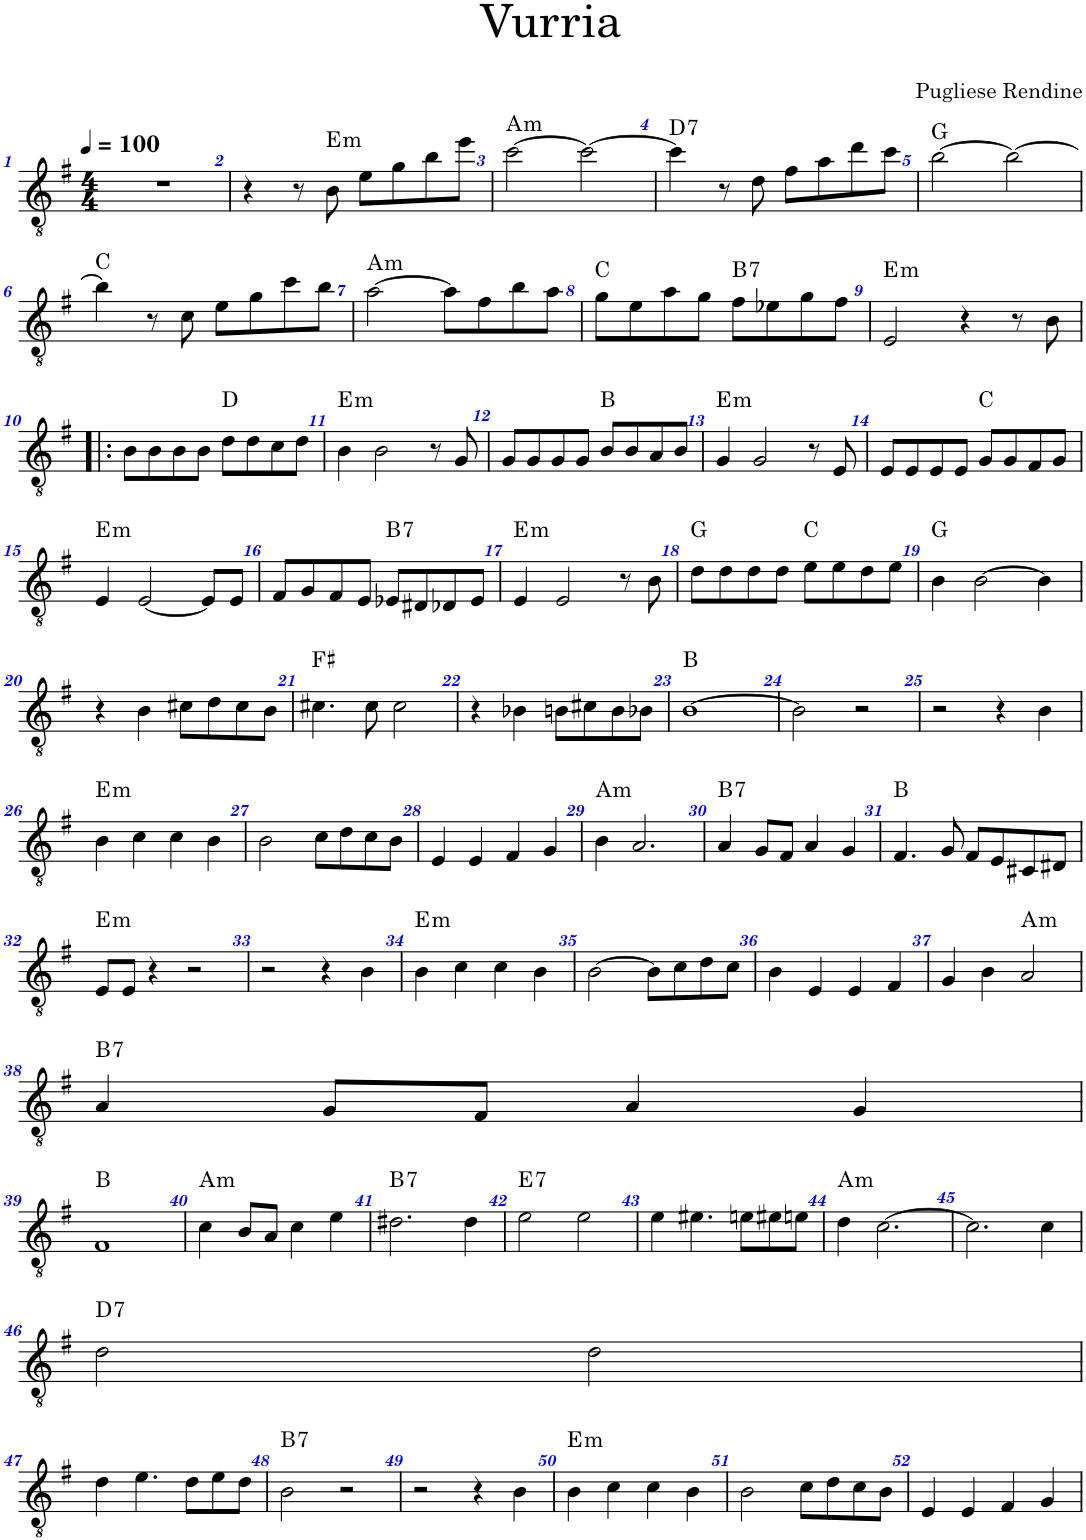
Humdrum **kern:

**kern	**harte
*part1	*part1
*staff1	*
*I"Chitarra elettrica	*
*clefGv2	*
*k[f#]	*
*M4/4	*
*MM100	*
=1	=1
1r	.
=2	=2
4r	.
8r	.
!	!LO:H:kt=m
8B\	E:min
8e\L	.
8g\	.
8b\	.
8ee\J	.
=3	=3
!	!LO:H:kt=m
[2cc\	A:min
2cc\_	.
=4	=4
!	!LO:H:kt=7
4cc\]	D:7
8r	.
8d\	.
8f#\L	.
8a\	.
8dd\	.
8cc\J	.
=5	=5
[2b\	G:maj
2b\_	.
!!LO:LB:g=z
=6	=6
4b\]	C:maj
8r	.
8c\	.
8e\L	.
8g\	.
8cc\	.
8b\J	.
=7	=7
!	!LO:H:kt=m
[2a\	A:min
8a\L]	.
8f#\	.
8b\	.
8a\J	.
=8	=8
8g\L	C:maj
8e\	.
8a\	.
8g\J	.
!	!LO:H:kt=7
8f#\L	B:7
8e-X\	.
8g\	.
8f#\J	.
=9	=9
!	!LO:H:kt=m
2E/	E:min
4r	.
8r	.
8B\	.
!!LO:LB:g=z
=10!|:	=10!|:
8B\L	.
8B\	.
8B\	.
8B\J	.
8d\L	D:maj
8d\	.
8c\	.
8d\J	.
=11	=11
!	!LO:H:kt=m
4B\	E:min
2B\	.
8r	.
8G/	.
=12	=12
8G/L	.
8G/	.
8G/	.
8G/J	.
8B/L	B:maj
8B/	.
8A/	.
8B/J	.
=13	=13
!	!LO:H:kt=m
4G/	E:min
2G/	.
8r	.
8E/	.
=14	=14
8E/L	.
8E/	.
8E/	.
8E/J	.
8G/L	C:maj
8G/	.
8F#/	.
8G/J	.
!!LO:LB:g=z
=15	=15
!	!LO:H:kt=m
4E/	E:min
[2E/	.
8E/L]	.
8E/J	.
=16	=16
8F#/L	.
8G/	.
8F#/	.
8E/J	.
!	!LO:H:kt=7
8E-X/L	B:7
8D#X/	.
8D-X/	.
8E-/J	.
=17	=17
!	!LO:H:kt=m
4E/	E:min
2E/	.
8r	.
8B\	.
=18	=18
8d\L	G:maj
8d\	.
8d\	.
8d\J	.
8e\L	C:maj
8e\	.
8d\	.
8e\J	.
=19	=19
4B\	G:maj
[2B\	.
4B\]	.
!!LO:LB:g=z
=20	=20
4r	.
4B\	.
8c#X\L	.
8d\	.
8c#\	.
8B\J	.
=21	=21
4.c#X\	F#:maj
8c#\	.
2c#\	.
=22	=22
4r	.
4B-X\	.
8Bn\L	.
8c#X\	.
8B\	.
8B-X\J	.
=23	=23
[1B	B:maj
=24	=24
2B\]	.
2r	.
=25	=25
2r	.
4r	.
4B\	.
!!LO:LB:g=z
=26	=26
!	!LO:H:kt=m
4B\	E:min
4c\	.
4c\	.
4B\	.
=27	=27
2B\	.
8c\L	.
8d\	.
8c\	.
8B\J	.
=28	=28
4E/	.
4E/	.
4F#/	.
4G/	.
=29	=29
!	!LO:H:kt=m
4B\	A:min
2.A/	.
=30	=30
!	!LO:H:kt=7
4A/	B:7
8G/L	.
8F#/J	.
4A/	.
4G/	.
=31	=31
4.F#/	B:maj
8G/	.
8F#/L	.
8E/	.
8C#X/	.
8D#X/J	.
!!LO:LB:g=z
=32	=32
!	!LO:H:kt=m
8E/L	E:min
8E/J	.
4r	.
2r	.
=33	=33
2r	.
4r	.
4B\	.
=34	=34
!	!LO:H:kt=m
4B\	E:min
4c\	.
4c\	.
4B\	.
=35	=35
[2B\	.
8B\L]	.
8c\	.
8d\	.
8c\J	.
=36	=36
4B\	.
4E/	.
4E/	.
4F#/	.
=37	=37
4G/	.
4B\	.
!	!LO:H:kt=m
2A/	A:min
!!LO:LB:g=z
=38	=38
!	!LO:H:kt=7
4A/	B:7
8G/L	.
8F#/J	.
4A/	.
4G/	.
!!LO:LB:g=z
=39	=39
1F#	B:maj
=40	=40
!	!LO:H:kt=m
4c\	A:min
8B/L	.
8A/J	.
4c\	.
4e\	.
=41	=41
!	!LO:H:kt=7
2.d#X\	B:7
4d#\	.
=42	=42
!	!LO:H:kt=7
2e\	E:7
2e\	.
=43	=43
4e\	.
4.e#X\	.
8en\L	.
8e#X\	.
8en\J	.
=44	=44
!	!LO:H:kt=m
4d\	A:min
[2.c\	.
=45	=45
2.c\]	.
4c\	.
!!LO:LB:g=z
=46	=46
!	!LO:H:kt=7
2d\	D:7
2d\	.
!!LO:LB:g=z
=47	=47
4d\	.
4.e\	.
8d\L	.
8e\	.
8d\J	.
=48	=48
!	!LO:H:kt=7
2B\	B:7
2r	.
=49	=49
2r	.
4r	.
4B\	.
=50	=50
!	!LO:H:kt=m
4B\	E:min
4c\	.
4c\	.
4B\	.
=51	=51
2B\	.
8c\L	.
8d\	.
8c\	.
8B\J	.
=52	=52
4E/	.
4E/	.
4F#/	.
4G/	.
=	=
*-	*-
